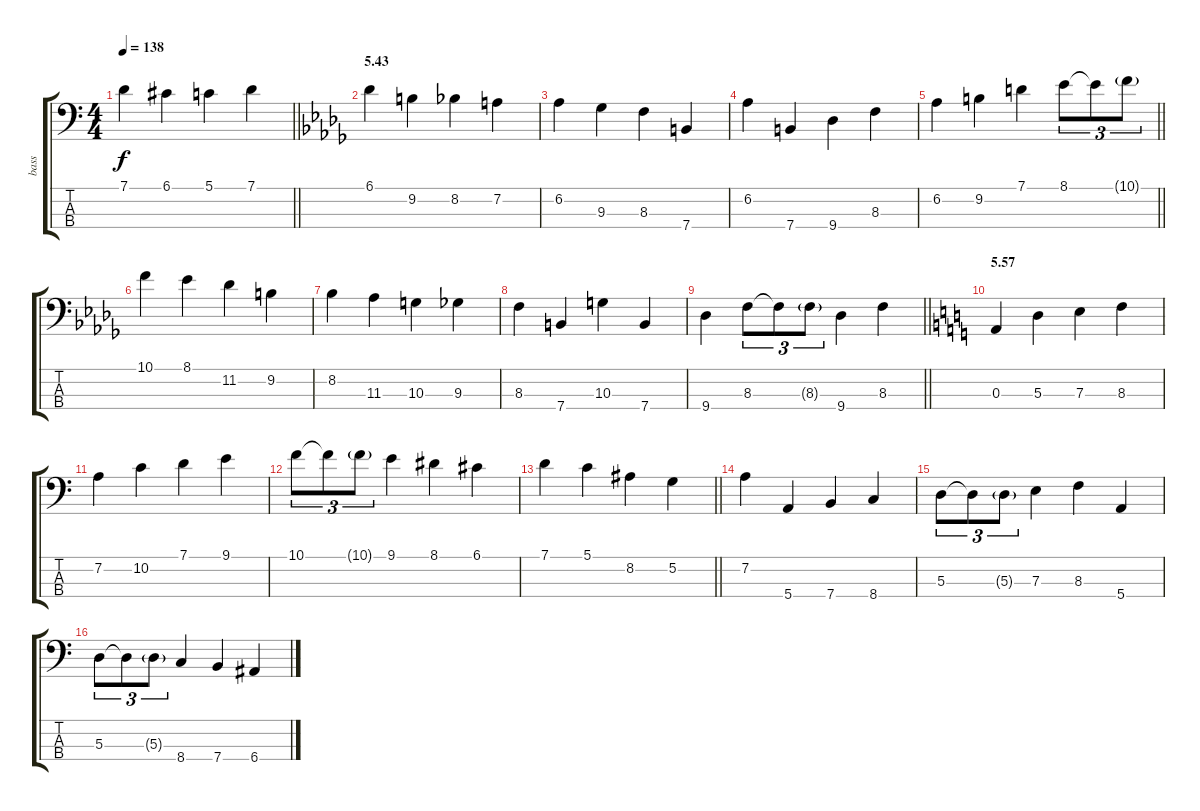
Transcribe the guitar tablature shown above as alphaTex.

\track ("bass" "bass") {instrument acousticbass}
\staff {score tabs}
\tuning (G2 D2 A1 E1) {hide}
\ts (4 4)
\tempo 138
\clef f4
\barLineRight lightlight
\ks c
7.1.4{dy f} 6.1.4 5.1.4 7.1.4 |
\section ("" "5.43")
\ks db
6.1.4 9.2.4 8.2.4 7.2.4 |
6.2.4 9.3.4 8.3.4 7.4.4 |
6.2.4 7.4.4 9.4.4 8.3.4 |
\barLineRight lightlight
6.2.4 9.2.4 7.1.4 8.1.8{tu (3 2)} 8.1{t}.8{tu (3 2)} 10.1{g}.8{tu (3 2)} |
10.1.4 8.1.4 11.2.4 9.2.4 |
8.2.4 11.3.4 10.3.4 9.3.4 |
8.3.4 7.4.4 10.3.4 7.4.4 |
\barLineRight lightlight
9.4.4 8.3.8{tu (3 2)} 8.3{t}.8{tu (3 2)} 8.3{g}.8{tu (3 2)} 9.4.4 8.3.4 |
\section ("" "5.57")
\ks c
0.3.4 5.3.4 7.3.4 8.3.4 |
7.2.4 10.2.4 7.1.4 9.1.4 |
10.1.8{tu (3 2)} 10.1{t}.8{tu (3 2)} 10.1{g}.8{tu (3 2)} 9.1.4 8.1.4 6.1.4 |
\barLineRight lightlight
7.1.4 5.1.4 8.2.4 5.2.4 |
7.2.4 5.4.4 7.4.4 8.4.4 |
5.3.8{tu (3 2)} 5.3{t}.8{tu (3 2)} 5.3{g}.8{tu (3 2)} 7.3.4 8.3.4 5.4.4 |
5.3.8{tu (3 2)} 5.3{t}.8{tu (3 2)} 5.3{g}.8{tu (3 2)} 8.4.4 7.4.4 6.4.4
